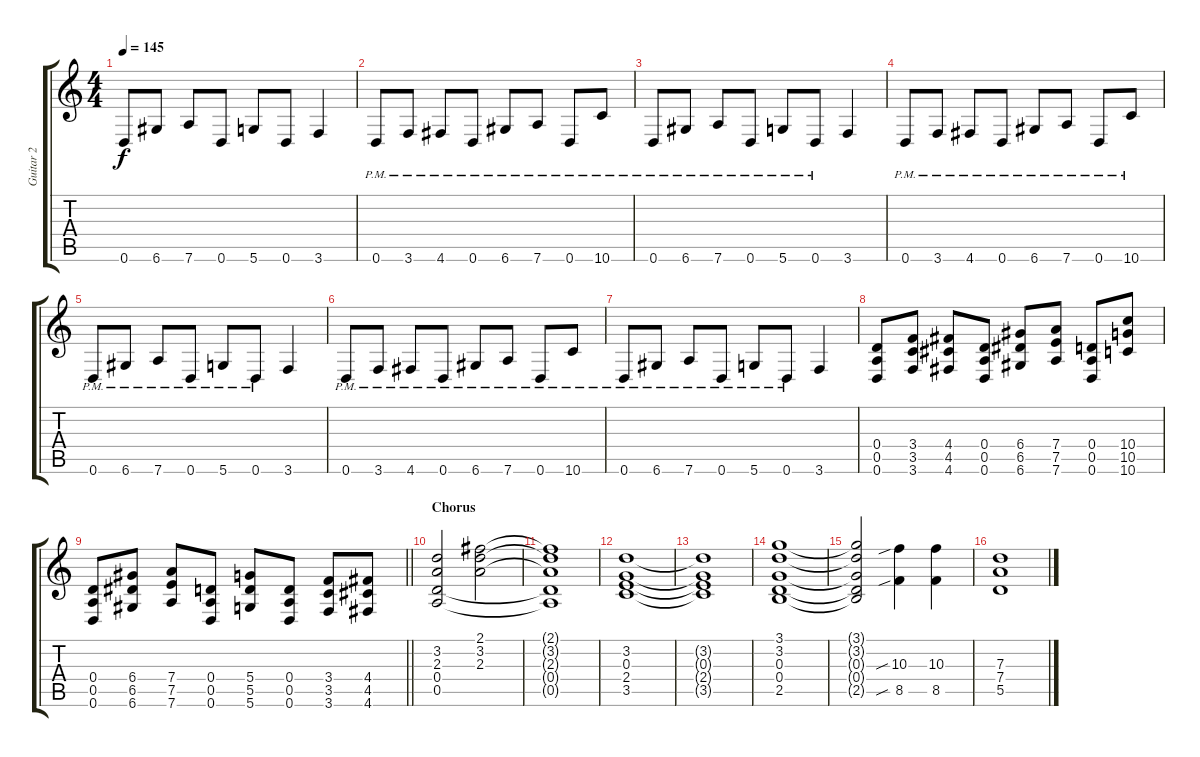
\track ("Guitar 2" "Guitar 2") {instrument overdrivenguitar}
\staff {score tabs}
\tuning (E4 B3 G3 D3 A2 D2) {hide}
\ts (4 4)
\tempo 145
\clef g2
\ks c
0.6.8{dy f} 6.6.8 7.6.8 0.6.8 5.6.8 0.6.8 3.6.4 |
0.6{pm}.8 3.6{pm}.8 4.6{pm}.8 0.6{pm}.8 6.6{pm}.8 7.6{pm}.8 0.6{pm}.8 10.6{pm}.8 |
0.6{pm}.8 6.6{pm}.8 7.6{pm}.8 0.6{pm}.8 5.6{pm}.8 0.6{pm}.8 3.6.4 |
0.6{pm}.8 3.6{pm}.8 4.6{pm}.8 0.6{pm}.8 6.6{pm}.8 7.6{pm}.8 0.6{pm}.8 10.6{pm}.8 |
0.6{pm}.8 6.6{pm}.8 7.6{pm}.8 0.6{pm}.8 5.6{pm}.8 0.6{pm}.8 3.6.4 |
0.6{pm}.8 3.6{pm}.8 4.6{pm}.8 0.6{pm}.8 6.6{pm}.8 7.6{pm}.8 0.6{pm}.8 10.6{pm}.8 |
0.6{pm}.8 6.6{pm}.8 7.6{pm}.8 0.6{pm}.8 5.6{pm}.8 0.6{pm}.8 3.6.4 |
(0.4 0.5 0.6).8 (3.4 3.5 3.6).8 (4.4 4.5 4.6).8 (0.4 0.5 0.6).8 (6.4 6.5 6.6).8 (7.4 7.5 7.6).8 (0.4 0.5 0.6).8 (10.4 10.5 10.6).8 |
\barLineRight lightlight
(0.4 0.5 0.6).8 (6.4 6.5 6.6).8 (7.4 7.5 7.6).8 (0.4 0.5 0.6).8 (5.4 5.5 5.6).8 (0.4 0.5 0.6).8 (3.4 3.5 3.6).8 (4.4 4.5 4.6).8 |
\section ("" "Chorus")
(3.2 2.3 0.4 0.5).2 (2.1 3.2 2.3).2 |
(2.1{t} 3.2{t} 2.3{t} 0.4{t} 0.5{t}).1 |
(3.2 0.3 2.4 3.5).1 |
(3.2{t} 0.3{t} 2.4{t} 3.5{t}).1 |
(3.1 3.2 0.3 0.4 2.5).1 |
(3.1{t} 3.2{t} 0.3{t} 0.4{t} 2.5{t}).2 (10.3{sib} 8.5{sib}).4 (10.3 8.5).4 |
(7.3 7.4 5.5).1
